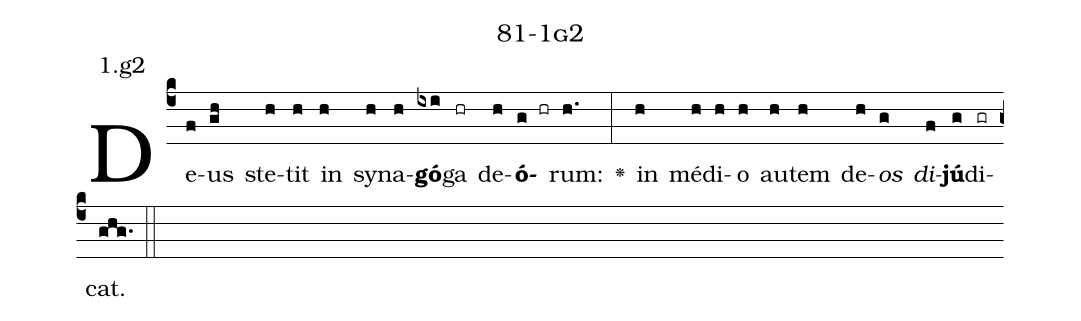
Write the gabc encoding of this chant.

name: 81-1g2;
annotation: 1.g2;
%%
(c4)De(f)us(gh) ste(h)tit(h) in(h) sy(h)na(h)<b>gó</b>(ixi)ga(hr) de(h)<b>ó</b>(g hr)rum:(h.) <v>\greheightstar</v>(:) in(h) mé(h)di(h)o(h) au(h)tem(h) de(h)<i>os</i>(g) <i>di</i>(f)<b>jú</b>(g)di(gr)cat.(ghg.) (::)


%E(h) u(h) o(g) u(f) a(g) e.(ghg.) (::)
